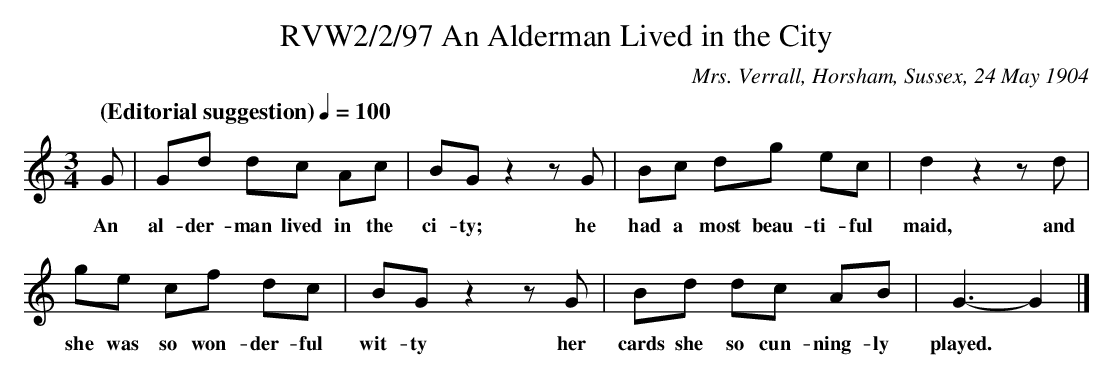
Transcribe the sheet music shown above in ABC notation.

X:1
T:RVW2/2/97 An Alderman Lived in the City
C:Mrs. Verrall, Horsham, Sussex, 24 May 1904
L:1/8
Q: "(Editorial suggestion)" 1/4=100
M:3/4
K:C
G | Gd dc Ac | BG z2 z G | Bc dg ec | d2 z2 z d |
w: An al-der-man lived in the ci-ty; he had a most beau-ti-ful maid, and
ge cf dc | BG z2 z G | Bd dc AB | G3-G2 |]
w: she was so won-der-ful wit-ty her cards she so cun-ning-ly played.
